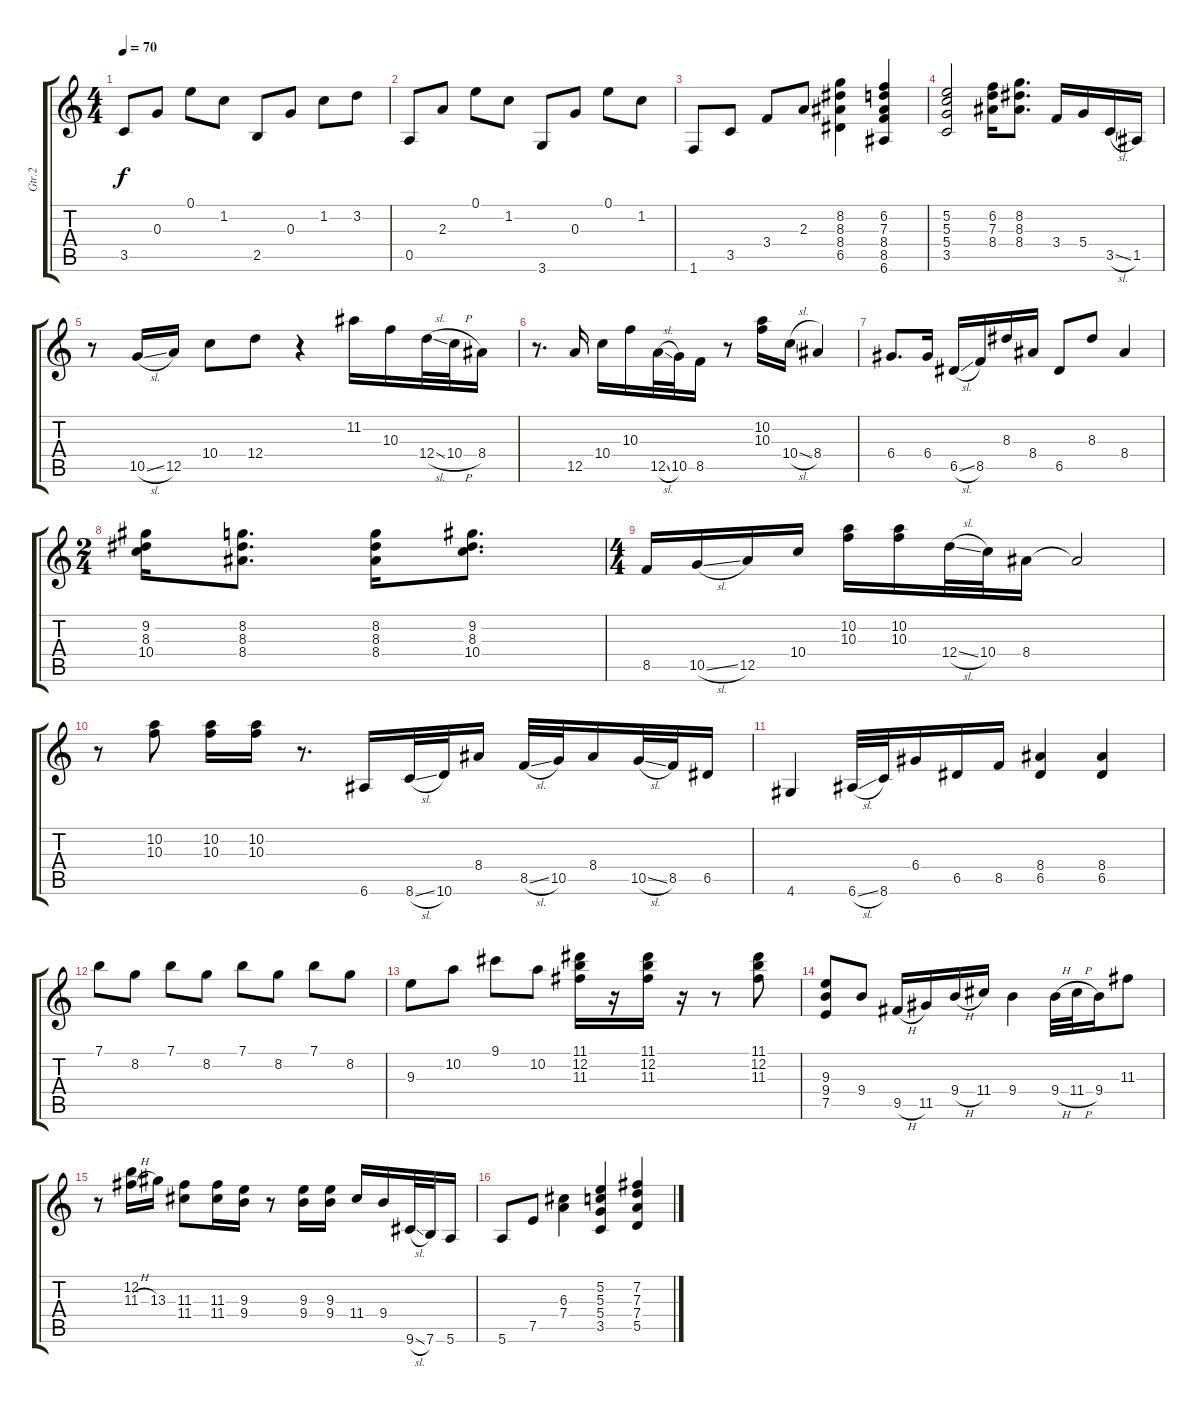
\track ("Gtr.2" "Gtr.2") {instrument overdrivenguitar}
\staff {score tabs}
\tuning (E4 B3 G3 D3 A2 E2) {hide}
\ts (4 4)
\tempo 70
\clef g2
\ks c
3.5.8{dy f} 0.3.8 0.1.8 1.2.8 2.5.8 0.3.8 1.2.8 3.2.8 |
0.5.8 2.3.8 0.1.8 1.2.8 3.6.8 0.3.8 0.1.8 1.2.8 |
1.6.8 3.5.8 3.4.8 2.3.8 (8.2 8.3 8.4 6.5).4 (6.2 7.3 8.4 8.5 6.6).4 |
(5.2 5.3 5.4 3.5).2 (6.2 7.3 8.4).16 (8.2 8.3 8.4).8{d} 3.4.16 5.4.16 3.5{sl}.16 1.5.16 |
r.8 10.5{sl}.16 12.5.16 10.4.8 12.4.8 r.4 11.2.16 10.3.16 12.4{sl}.32 10.4{h}.32 8.4.16 |
r.8{d} 12.5.16 10.4.16 10.3.16 12.5{sl}.32 10.5.32 8.5.16 r.8 (10.2 10.3).16 10.4{sl}.16 8.4.4 |
6.4.8{d} 6.4.16 6.5{sl}.16 8.5.16 8.3.16 8.4.16 6.5.8 8.3.8 8.4.4 |
\ts (2 4)
(9.2 8.3 10.4).16 (8.2 8.3 8.4).8{d} (8.2 8.3 8.4).16 (9.2 8.3 10.4).8{d} |
\ts (4 4)
8.5.16 10.5{sl}.16 12.5.16 10.4.16 (10.2 10.3).16 (10.2 10.3).16 12.4{sl}.32 10.4.32 8.4.16 8.4{t}.2 |
r.8 (10.2 10.3).8 (10.2 10.3).16 (10.2 10.3).16 r.8{d} 6.6.16 8.6{sl}.32 10.6.32 8.4.16 8.5{sl}.32 10.5.32 8.4.16 10.5{sl}.32 8.5.32 6.5.16 |
4.6.4 6.6{sl}.32 8.6.32 6.4.16 6.5.16 8.5.16 (8.4 6.5).4 (8.4 6.5).4 |
7.1.8 8.2.8 7.1.8 8.2.8 7.1.8 8.2.8 7.1.8 8.2.8 |
9.3.8 10.2.8 9.1.8 10.2.8 (11.1 12.2 11.3).16 r.16 (11.1 12.2 11.3).16 r.16 r.8 (11.1 12.2 11.3).8 |
(9.3 9.4 7.5).8 9.4.8 9.5{h}.16 11.5.16 9.4{h}.16 11.4.16 9.4.4 9.4{h}.32 11.4{h}.32 9.4.16 11.3.8 |
r.8 (12.2 11.3{h}).16 13.3.16 (11.3 11.4).8 (11.3 11.4).16 (9.3 9.4).16 r.8 (9.3 9.4).16 (9.3 9.4).16 11.4.16 9.4.16 9.6{sl}.32 7.6.32 5.6.16 |
5.6.8 7.5.8 (6.3 7.4).4 (5.2 5.3 5.4 3.5).4 (7.2 7.3 7.4 5.5).4
